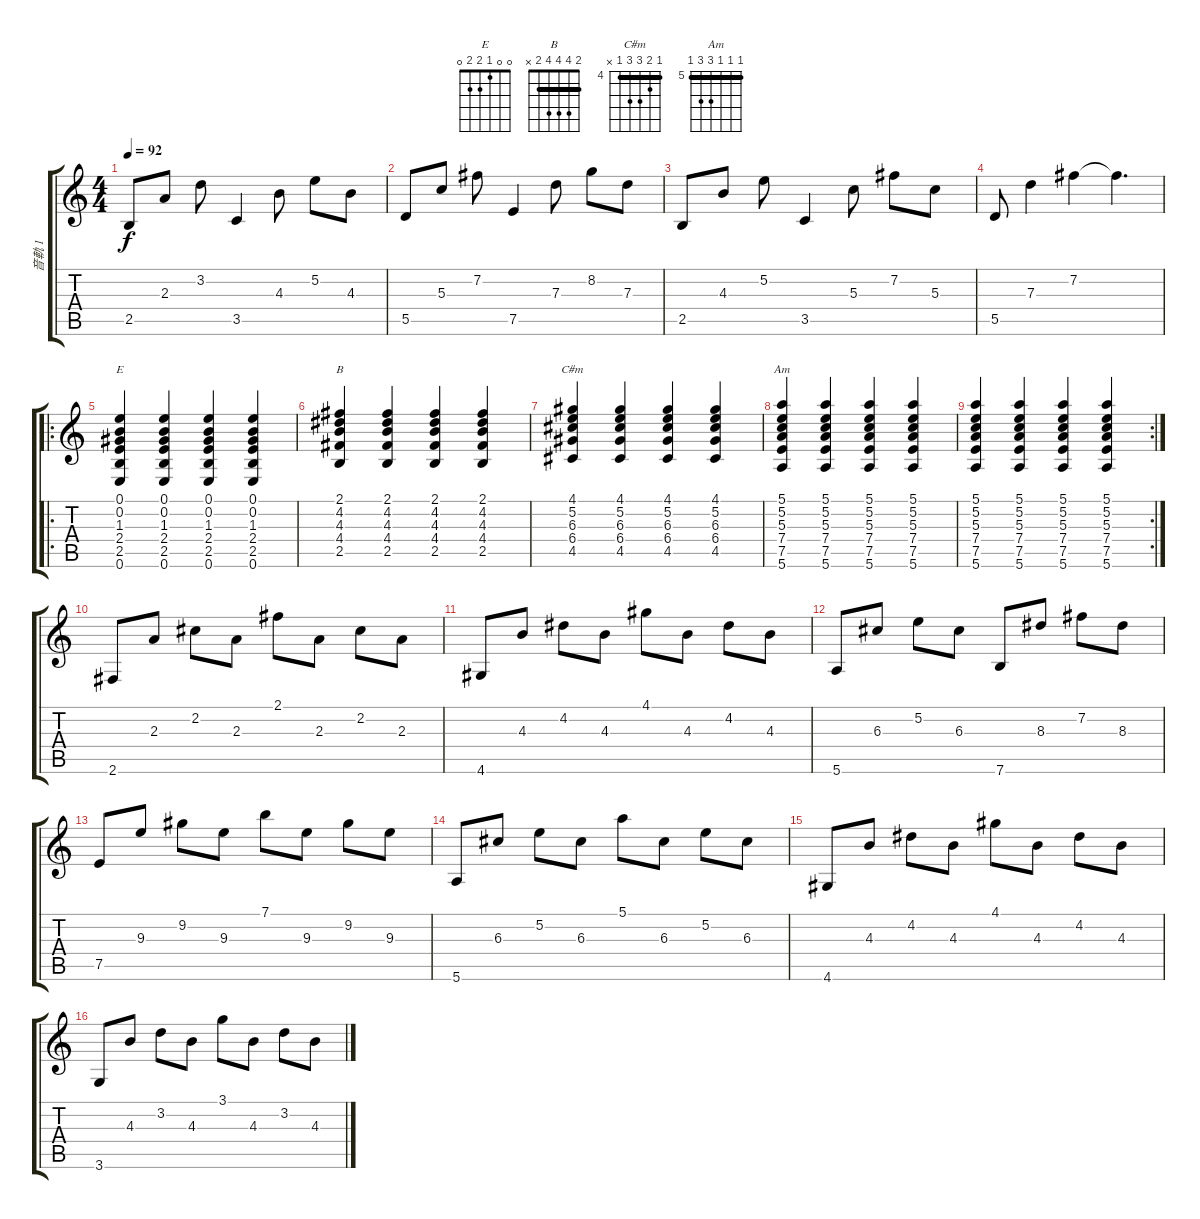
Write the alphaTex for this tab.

\track ("音軌 1" "音軌 1") {instrument electricguitarjazz}
\staff {score tabs}
\tuning (E4 B3 G3 D3 A2 E2) {hide}
\chord ("E" 0 0 1 2 2 0)
\chord ("B" 2 4 4 4 2 x) {barre 2}
\chord ("C#m" 4 5 6 6 4 x) {firstfret 4 barre 4}
\chord ("Am" 5 5 5 7 7 5) {firstfret 5 barre 5}
\ts (4 4)
\tempo 92
\clef g2
\ks c
2.5.8{dy f instrument electricguitarjazz} 2.3.8 3.2.8 3.5.4 4.3.8 5.2.8 4.3.8 |
5.5.8 5.3.8 7.2.8 7.5.4 7.3.8 8.2.8 7.3.8 |
2.5.8 4.3.8 5.2.8 3.5.4 5.3.8 7.2.8 5.3.8 |
5.5.8 7.3.4 7.2.4 7.2{t}.4{d} |
\ro
(0.1 0.2 1.3 2.4 2.5 0.6).4{ch "E" instrument electricguitarjazz} (0.1 0.2 1.3 2.4 2.5 0.6).4 (0.1 0.2 1.3 2.4 2.5 0.6).4 (0.1 0.2 1.3 2.4 2.5 0.6).4 |
(2.1 4.2 4.3 4.4 2.5).4{ch "B"} (2.1 4.2 4.3 4.4 2.5).4 (2.1 4.2 4.3 4.4 2.5).4 (2.1 4.2 4.3 4.4 2.5).4 |
(4.1 5.2 6.3 6.4 4.5).4{ch "C#m"} (4.1 5.2 6.3 6.4 4.5).4 (4.1 5.2 6.3 6.4 4.5).4 (4.1 5.2 6.3 6.4 4.5).4 |
(5.1 5.2 5.3 7.4 7.5 5.6).4{ch "Am" instrument overdrivenguitar} (5.1 5.2 5.3 7.4 7.5 5.6).4 (5.1 5.2 5.3 7.4 7.5 5.6).4 (5.1 5.2 5.3 7.4 7.5 5.6).4 |
\rc 2
(5.1 5.2 5.3 7.4 7.5 5.6).4 (5.1 5.2 5.3 7.4 7.5 5.6).4 (5.1 5.2 5.3 7.4 7.5 5.6).4 (5.1 5.2 5.3 7.4 7.5 5.6).4 |
2.6.8{instrument electricguitarjazz} 2.3.8 2.2.8 2.3.8 2.1.8 2.3.8 2.2.8 2.3.8 |
4.6.8 4.3.8 4.2.8 4.3.8 4.1.8 4.3.8 4.2.8 4.3.8 |
5.6.8 6.3.8 5.2.8 6.3.8 7.6.8 8.3.8 7.2.8 8.3.8 |
7.5.8 9.3.8 9.2.8 9.3.8 7.1.8 9.3.8 9.2.8 9.3.8 |
5.6.8 6.3.8 5.2.8 6.3.8 5.1.8 6.3.8 5.2.8 6.3.8 |
4.6.8 4.3.8 4.2.8 4.3.8 4.1.8 4.3.8 4.2.8 4.3.8 |
3.6.8 4.3.8 3.2.8 4.3.8 3.1.8 4.3.8 3.2.8 4.3.8
